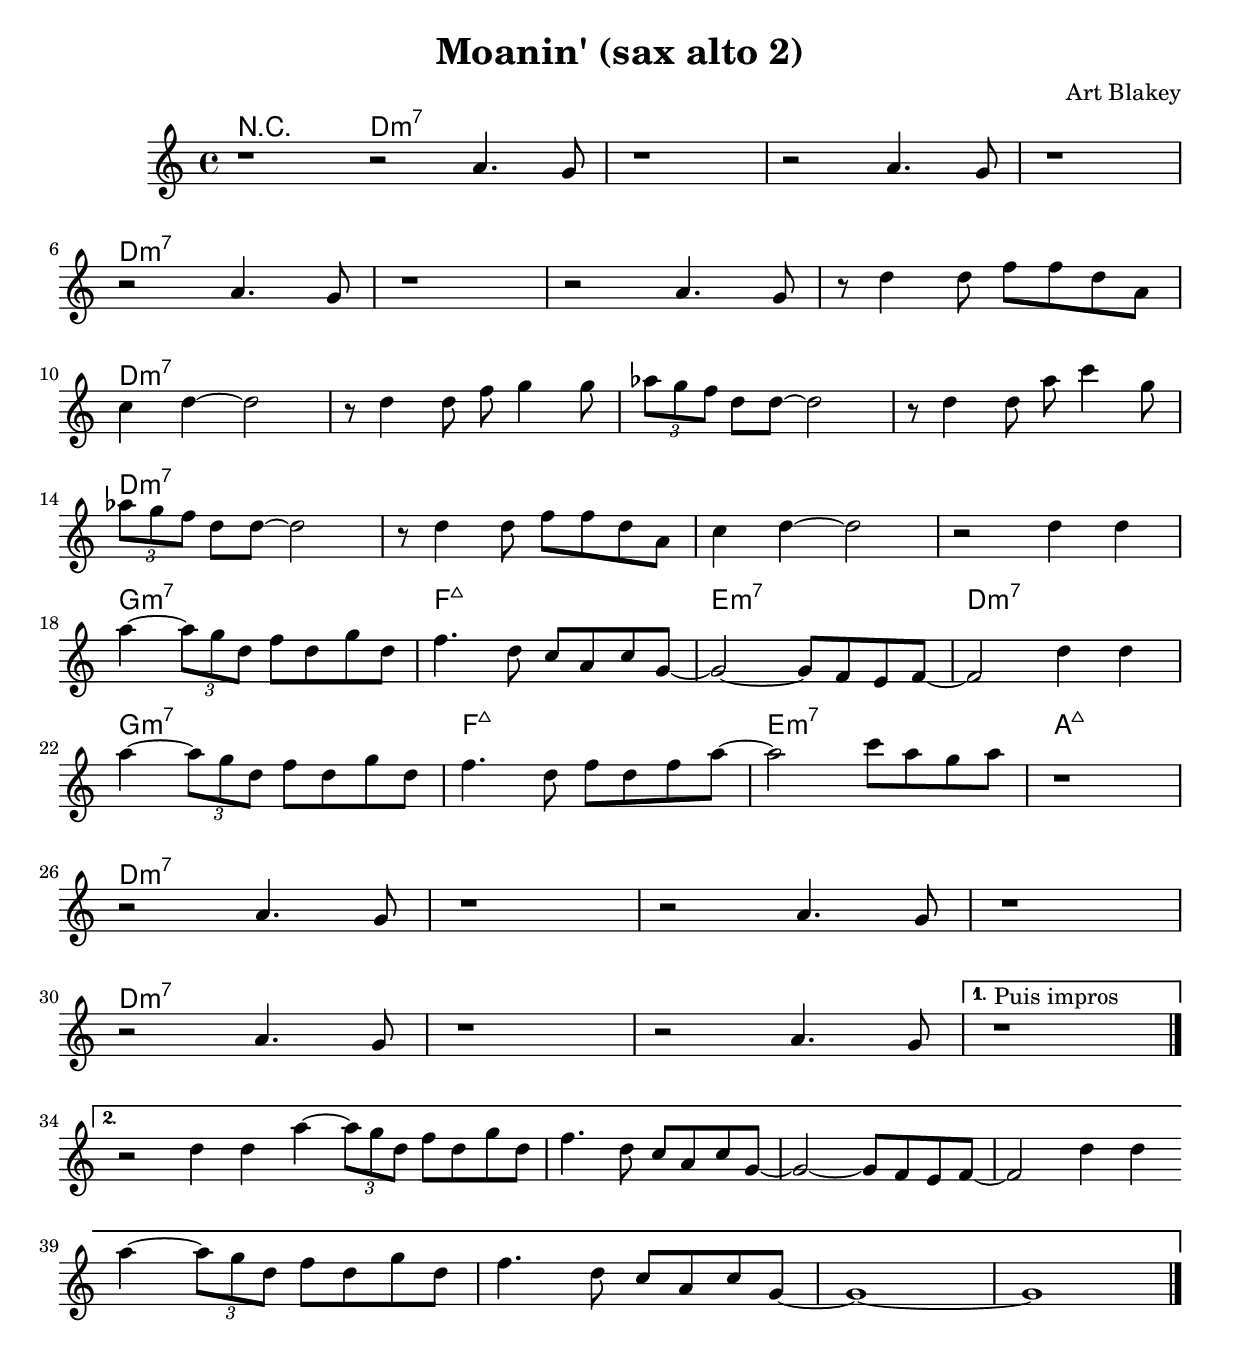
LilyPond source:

\header{
	title = "Moanin' (sax alto 2)"
	composer = "Art Blakey"
}

\score{

	<<

	\chords{
		r1
		d1*4:7m
		d1*4:7m
		d1*4:7m
		d1*4:7m
		g1:7m f1:7maj e1:7m d1:7m
		g1:7m f1:7maj e1:7m a1:7maj
		d1*4:7m
		d1*4:7m
	}

	\relative{

		r1 \bar "|:"
		
		\repeat "volta" 2 {
			r2 a'4. g8
			r1
			r2 a4. g8
			r1 \break
			
			r2 a4. g8
			r1
			r2 a4. g8
			r8 d'4 d8 f8 f8 d8 a8 \break

			c4 d4~d2
			r8 d4 d8 f8 g4 g8
			\times 2/3 {aes g f} d8 d8~d2
			r8 d4 d8 a'8 c4 g8 \break

			\times 2/3 {aes g f} d8 d8~d2
			r8 d 4 d8 f8 f8 d8 a8
			c4 d4~d2
			r2 d4 d4 \break		

			a'4~\times 2/3 {a8 g d} f8 d8 g8 d8
			f4. d8 c8 a8 c8 g8~
			g2~g8 f8 e8 f8~
			f2 d'4 d4 \break

			a'4~\times 2/3 {a8 g d} f8 d8 g8 d8
			f4. d8 f8 d8 f8 a8~~
			a2 c8 a8 g8 a8
			r1 \break

			r2 a,4. g8
			r1
			r2 a4. g8
			r1 \break

			r2 a4. g8
			r1
			r2 a4. g8
		}

		\alternative{
			{
				r1^\markup{"Puis impros"} \break \bar "|."

			}

			{
				r2 d'4 d4
				\bar "|:" a'4~\times 2/3 {a8 g d} f8 d8 g8 d8
				f4. d8 c8 a8 c8 g8~
				g2~g8 f8 e8 f8~
				f2 d'4 d4 \break \bar ":|"

				a'4~\times 2/3 {a8 g d} f8 d8 g8 d8
				f4. d8 c8 a8 c8 g8~
				g1~
				g1 \bar "|."
				
			}
		}
	}
	>>
}
